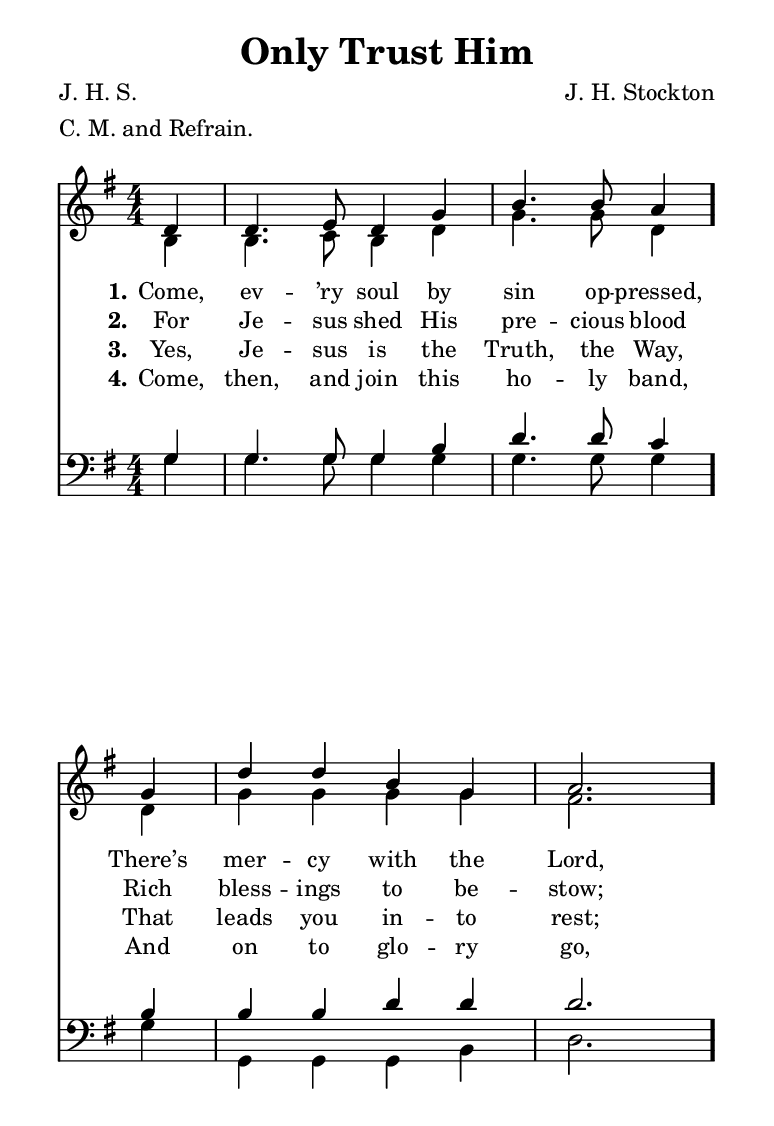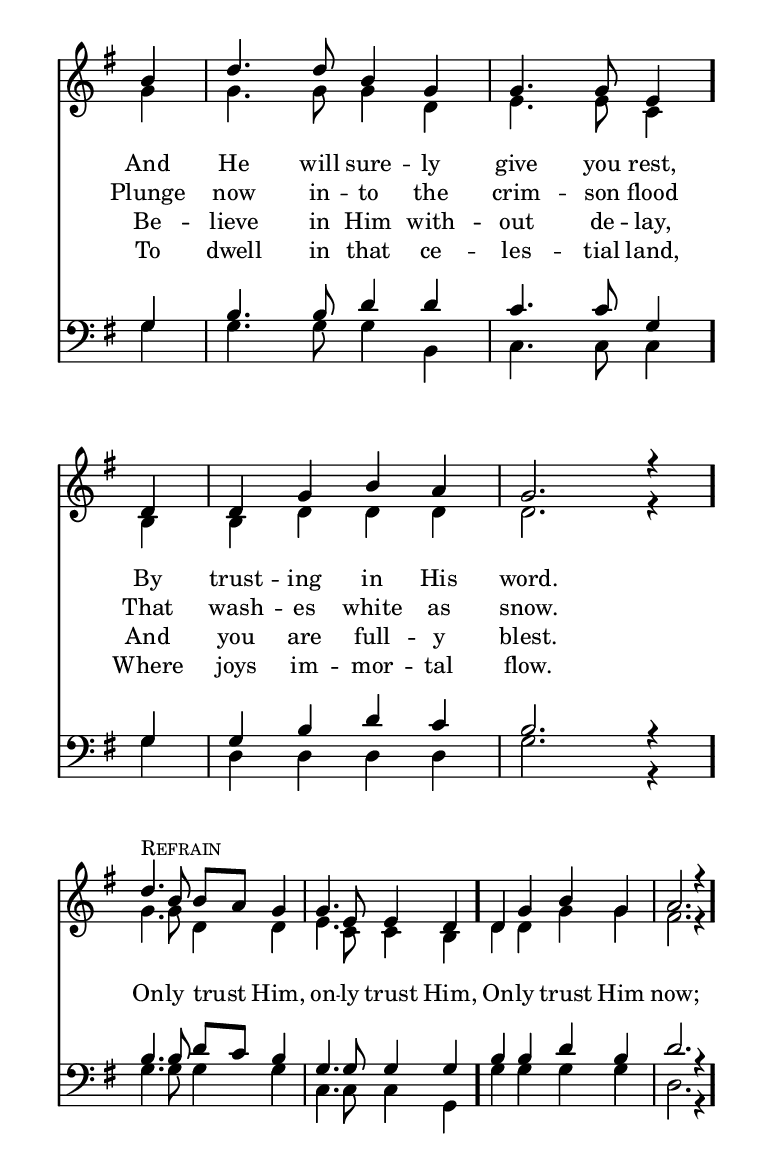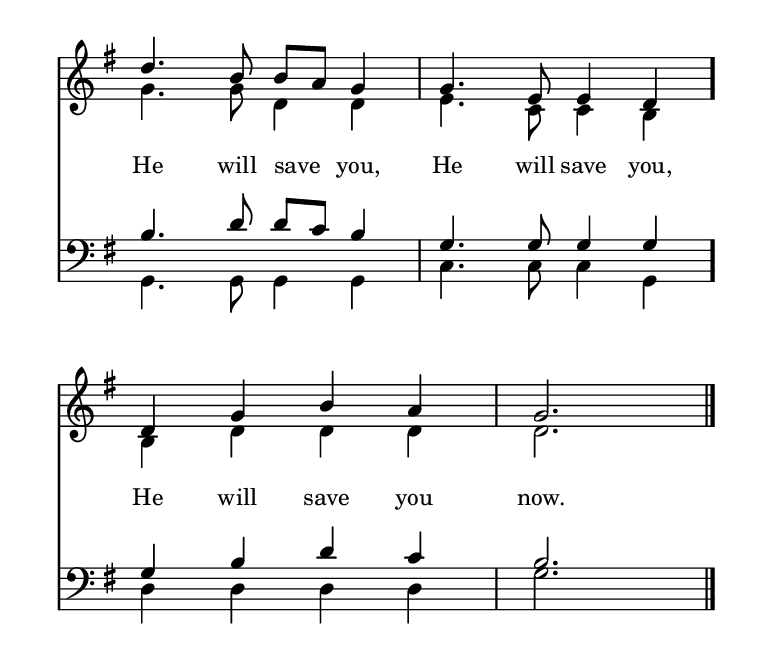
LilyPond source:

\include "common/global.ily"
\paper {
  \include "common/paper.ily"
  %ragged-bottom = ##t
  %ragged-last-bottom = ##t
  %systems-per-page = ##f
  %page-count = ##f
}

\header{
  hymnnumber = "29"
  title = "Only Trust Him"
  tunename = ""
  meter = "C. M. and Refrain."
  poet = "J. H. S." % TODO expand to J. H. Stockton ?
  composer = "J. H. Stockton"
  %copyright = ""
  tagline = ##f
}

% for fermata in MIDI
ta = { \tempo 4=90 }
tb = { \tempo 4=45 }

patternAA = { c4 | c4. c8 c4 c4 | c4. c8 c4 }

patternBA = { c4 | c4 c4 c4 c4 | c2. }
patternBB = { c4 | c4 c4 c4 c4 | c2. c4 }

patternCA = { c4. c8 c8[ c8] c4 | c4. c8 c4 c4 }
patternCB = { c4. c8 c4      c4 | c4. c8 c4 c4 }

patternDA = { c4 c4 c4 c4 | c2. c4 }

global = {
  \include "common/overrides.ily"
  \override Staff.TimeSignature.style = #'numbered
  \time 4/4
  \override Score.MetronomeMark.transparent = ##t % hide all fermata changes too
  \ta
  \key g \major
  \partial 4
  \autoBeamOff
}

notesSoprano = {
\global
\relative c' {

  \changePitch \patternAA { d | d e d g  | b b a }
  \changePitch \patternBA { g | d' d b g | a     }
  \changePitch \patternAA { b | d d b g  | g g e }
  \changePitch \patternBB { d | d g b a  | g r   }

  << s^\markup { \small \caps "Refrain" }
  \changePitch \patternCA { d' b b a g | g e e d } >>
  \changePitch \patternDA { d g b g    | a r     }
  \changePitch \patternCA { d b b a g  | g e e d }
  \changePitch \patternDA { d g b a    | g       }

  \bar "|."

}
}

notesAlto = {
\global
\relative e' {

  \changePitch \patternAA { b | b c b d | g g d }
  \changePitch \patternBA { d | g g g g | fis   }
  \changePitch \patternAA { g | g g g d | e e c }
  \changePitch \patternBB { b | b d d d | d r   }

  \changePitch \patternCB { g g d d | e c c b }
  \changePitch \patternDA { d d g g | fis r   }
  \changePitch \patternCB { g g d d | e c c b }
  \changePitch \patternDA { b d d d | d       }

}
}

notesTenor = {
\global
\relative a {

  \changePitch \patternAA { g  | g g g b | d d c }
  \changePitch \patternBA { b  | b b d d | d     }
  \changePitch \patternAA { g, | b b d d | c c g }
  \changePitch \patternBB { g  | g b d c | b r   }

  \changePitch \patternCA { b b d c b | g g g g }
  \changePitch \patternDA { b b d b   | d r     }
  \changePitch \patternCA { b d d c b | g g g g }
  \changePitch \patternDA { g b d c   | b       }

}
}

notesBass = {
\global
\relative f {

  \changePitch \patternAA { g  | g g g g  | g g g }
  \changePitch \patternBA { g  | g, g g b | d     }
  \changePitch \patternAA { g  | g g g b, | c c c }
  \changePitch \patternBB { g' | d d d d  | g r   }

  \changePitch \patternCB { g g g g  | c, c c g }
  \changePitch \patternDA { g' g g g | d r      }
  \changePitch \patternCB { g, g g g | c c c g  }
  \changePitch \patternDA { d' d d d | g        }

}
}

Refrain = \lyricmode {

On -- ly trust Him, on -- ly trust Him, \bar "."
On -- ly trust Him now; \bar "." \break
He will save you, He will save you, \bar "."
He will save you now. \bar "." \break

}

wordsA = \lyricmode {
\set stanza = "1."

Come, ev -- ’ry soul by sin op -- pressed, \bar "."
There’s mer -- cy with the Lord, \bar "." \break
And He will sure -- ly give you rest, \bar "."
By trust -- ing in His word. \bar "." \break

}

wordsB = \lyricmode {
\set stanza = "2."

For Je -- sus shed His pre -- cious blood
Rich bless -- ings to be -- stow;
Plunge now in -- to the crim -- son flood
That wash -- es white as snow.

\Refrain

}

wordsC = \lyricmode {
\set stanza = "3."

Yes, Je -- sus is the Truth, the Way,
That leads you in -- to rest;
Be -- lieve in Him with -- out de -- lay,
And you are full -- y blest.

}

wordsD = \lyricmode {
\set stanza = "4."

Come, then, and join this ho -- ly band,
And on to glo -- ry go,
To dwell in that ce -- les -- tial land,
Where joys im -- mor -- tal flow.

}

\score {
  \context ChoirStaff <<
    \context Staff = upper <<
      \set ChoirStaff.systemStartDelimiter = #'SystemStartBar
      \context Voice  = sopranos { \voiceOne << \notesSoprano >> }
      \context Voice  = altos { \voiceTwo << \notesAlto >> }
      \context Lyrics = one   \lyricsto sopranos \wordsA
      \context Lyrics = two   \lyricsto sopranos \wordsB
      \context Lyrics = three \lyricsto sopranos \wordsC
      \context Lyrics = four  \lyricsto sopranos \wordsD
      %\context Lyrics = five  \lyricsto sopranos \wordsE
    >>
    \context Staff = men <<
      \clef bass
      \context Voice  = tenors { \voiceOne << \notesTenor >> }
      \context Voice  = basses { \voiceTwo << \notesBass >> }
    >>
  >>
  \layout {
    \include "common/layout.ily"
  }
  \midi{
    \include "common/midi.ily"
  }
}

\version "2.19.49"  % necessary for upgrading to future LilyPond versions.

% vi:set et ts=2 sw=2 ai nocindent syntax=lilypond:
